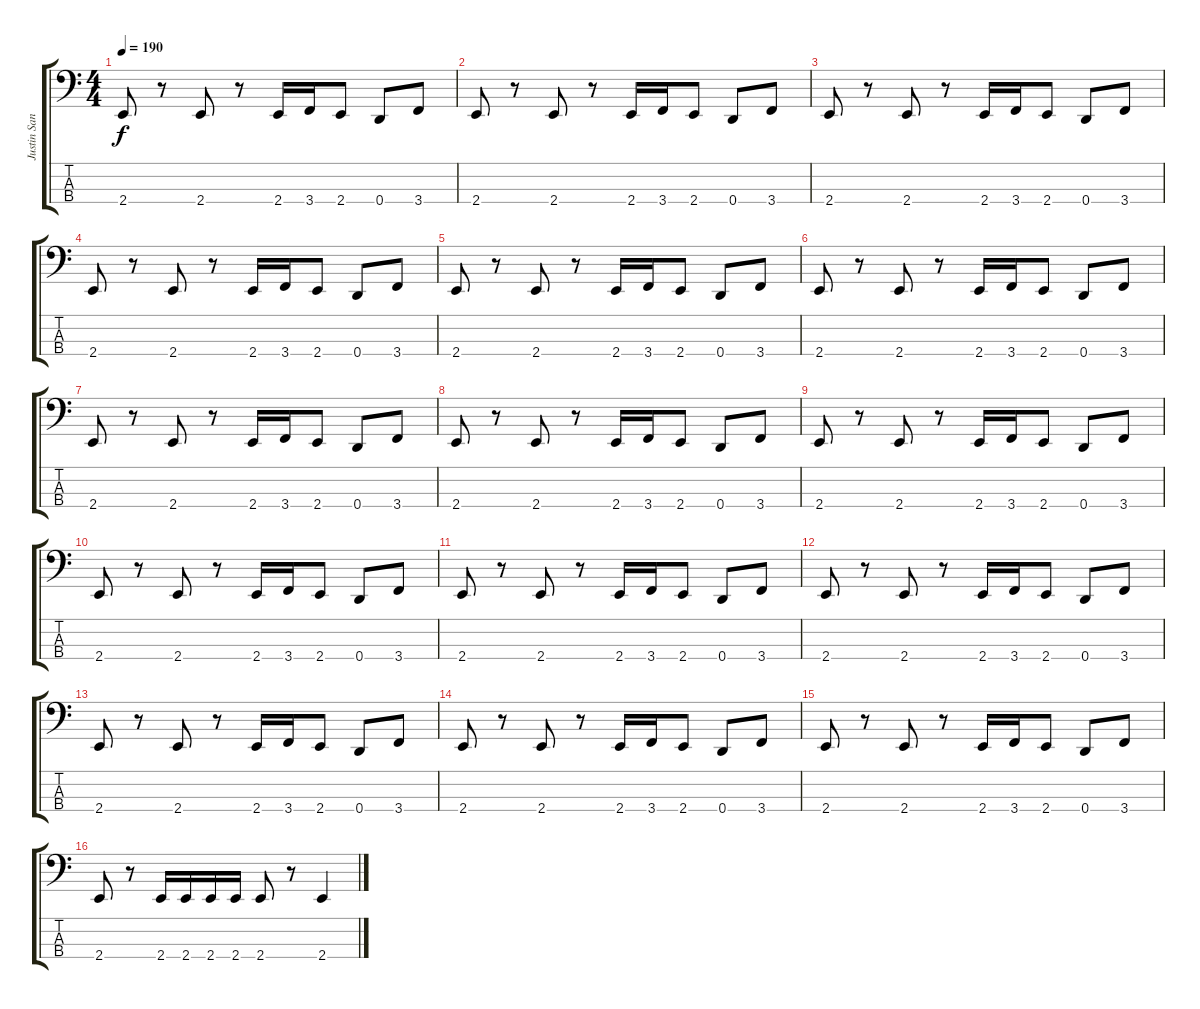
\track ("Justin Sane" "Justin San") {instrument electricbasspick}
\staff {score tabs}
\tuning (G2 D2 A1 D1) {hide}
\ts (4 4)
\tempo 190
\clef f4
\ks c
2.4.8{dy f} r.8 2.4.8 r.8 2.4.16 3.4.16 2.4.8 0.4.8 3.4.8 |
2.4.8 r.8 2.4.8 r.8 2.4.16 3.4.16 2.4.8 0.4.8 3.4.8 |
2.4.8 r.8 2.4.8 r.8 2.4.16 3.4.16 2.4.8 0.4.8 3.4.8 |
2.4.8 r.8 2.4.8 r.8 2.4.16 3.4.16 2.4.8 0.4.8 3.4.8 |
2.4.8 r.8 2.4.8 r.8 2.4.16 3.4.16 2.4.8 0.4.8 3.4.8 |
2.4.8 r.8 2.4.8 r.8 2.4.16 3.4.16 2.4.8 0.4.8 3.4.8 |
2.4.8 r.8 2.4.8 r.8 2.4.16 3.4.16 2.4.8 0.4.8 3.4.8 |
2.4.8 r.8 2.4.8 r.8 2.4.16 3.4.16 2.4.8 0.4.8 3.4.8 |
2.4.8 r.8 2.4.8 r.8 2.4.16 3.4.16 2.4.8 0.4.8 3.4.8 |
2.4.8 r.8 2.4.8 r.8 2.4.16 3.4.16 2.4.8 0.4.8 3.4.8 |
2.4.8 r.8 2.4.8 r.8 2.4.16 3.4.16 2.4.8 0.4.8 3.4.8 |
2.4.8 r.8 2.4.8 r.8 2.4.16 3.4.16 2.4.8 0.4.8 3.4.8 |
2.4.8 r.8 2.4.8 r.8 2.4.16 3.4.16 2.4.8 0.4.8 3.4.8 |
2.4.8 r.8 2.4.8 r.8 2.4.16 3.4.16 2.4.8 0.4.8 3.4.8 |
2.4.8 r.8 2.4.8 r.8 2.4.16 3.4.16 2.4.8 0.4.8 3.4.8 |
2.4.8 r.8 2.4.16 2.4.16 2.4.16 2.4.16 2.4.8 r.8 2.4.4
